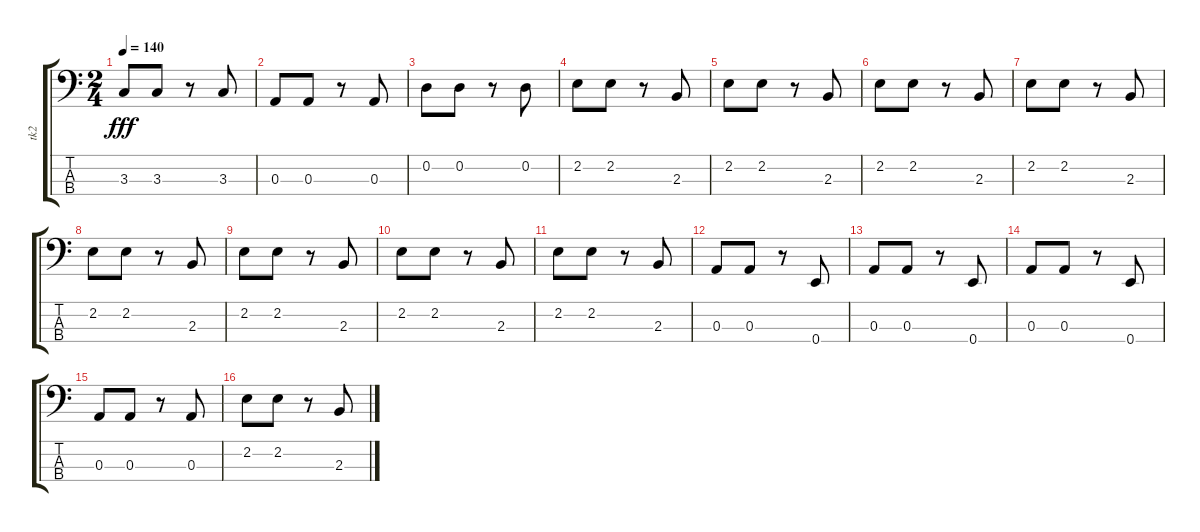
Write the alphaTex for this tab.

\track ("tk2" "tk2") {instrument electricbassfinger}
\staff {score tabs}
\tuning (G2 D2 A1 E1) {hide}
\ts (2 4)
\tempo 140
\clef f4
\ks c
3.3.8{dy fff} 3.3.8 r.8 3.3.8 |
0.3.8 0.3.8 r.8 0.3.8 |
0.2.8 0.2.8 r.8 0.2.8 |
2.2.8 2.2.8 r.8 2.3.8 |
2.2.8 2.2.8 r.8 2.3.8 |
2.2.8 2.2.8 r.8 2.3.8 |
2.2.8 2.2.8 r.8 2.3.8 |
2.2.8 2.2.8 r.8 2.3.8 |
2.2.8 2.2.8 r.8 2.3.8 |
2.2.8 2.2.8 r.8 2.3.8 |
2.2.8 2.2.8 r.8 2.3.8 |
0.3.8 0.3.8 r.8 0.4.8 |
0.3.8 0.3.8 r.8 0.4.8 |
0.3.8 0.3.8 r.8 0.4.8 |
0.3.8 0.3.8 r.8 0.3.8 |
2.2.8 2.2.8 r.8 2.3.8
